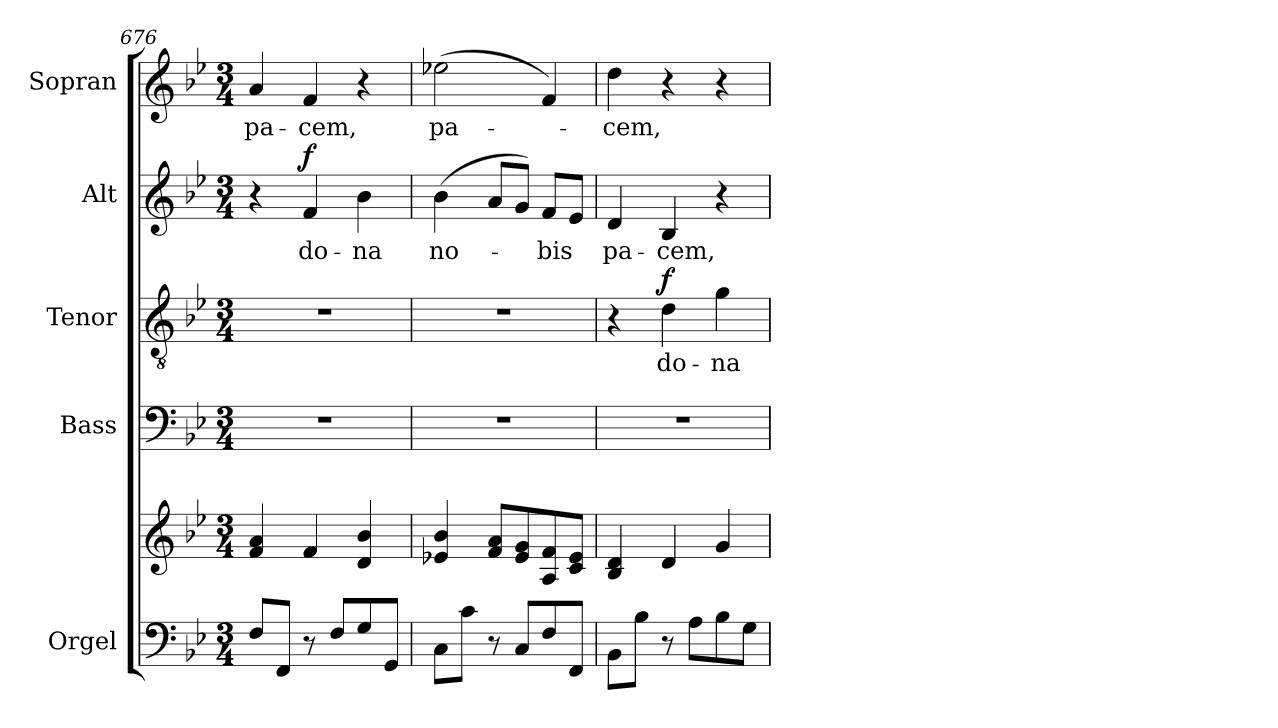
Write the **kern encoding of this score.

**kern	**kern	**kern	**kern	**text	**dynam	**kern	**text	**dynam	**kern	**text
*part5	*part5	*part4	*part3	*part3	*part3	*part2	*part2	*part2	*part1	*part1
*staff6	*staff5	*staff4	*staff3	*staff3	*staff3	*staff2	*staff2	*staff2	*staff1	*staff1
*I"Orgel	*	*I"Bass	*I"Tenor	*	*	*I"Alt	*	*	*I"Sopran	*
*I'Org.	*	*I'B.	*I'T.	*	*	*I'A.	*	*	*I'S.	*
*clefF4	*clefG2	*clefF4	*clefGv2	*	*	*clefG2	*	*	*clefG2	*
*k[b-e-]	*k[b-e-]	*k[b-e-]	*k[b-e-]	*	*	*k[b-e-]	*	*	*k[b-e-]	*
*B-:	*B-:	*B-:	*B-:	*	*	*B-:	*	*	*B-:	*
*M3/4	*M3/4	*M3/4	*M3/4	*	*	*M3/4	*	*	*M3/4	*
=676	=676	=676	=676	=676	=676	=676	=676	=676	=676	=676
!	!	!	!	!	!	!	!	!	!	!LO:LY:b
8F/L	4f/ 4a/	2.r	2.r	.	.	4r	.	.	4a/	pa-
8FF/J	.	.	.	.	.	.	.	.	.	.
!	!	!	!	!	!	!	!LO:LY:b	!LO:DY:a	!	!LO:LY:b
8r	4f/	.	.	.	.	4f/	do-	f	4f/	-cem,
8F/L	.	.	.	.	.	.	.	.	.	.
!	!	!	!	!	!	!	!LO:LY:b	!	!	!
8G/	4d/ 4b-/	.	.	.	.	4b-\	-na	.	4r	.
8GG/J	.	.	.	.	.	.	.	.	.	.
!!LO:LB:g=z
=677	=677	=677	=677	=677	=677	=677	=677	=677	=677	=677
!	!	!	!	!	!	!	!LO:LY:b	!	!	!LO:LY:b
8C\L	4e-X/ 4b-/	2.r	2.r	.	.	(>4b-\	no-	.	(>2ee-X\	pa-
8c\J	.	.	.	.	.	.	.	.	.	.
8r	8f/ 8a/L	.	.	.	.	8a/L	.	.	.	.
8C/L	8e-/ 8g/	.	.	.	.	8g/J)	.	.	.	.
!	!	!	!	!	!	!	!LO:LY:b	!	!	!
8F/	8A/ 8f/	.	.	.	.	8f/L	-bis	.	4f/)	.
8FF/J	8c/ 8e-/J	.	.	.	.	8e-/J	.	.	.	.
=678	=678	=678	=678	=678	=678	=678	=678	=678	=678	=678
!	!	!	!	!	!	!	!LO:LY:b	!	!	!LO:LY:b
8BB-\L	4B-/ 4d/	2.r	4r	.	.	4d/	pa-	.	4dd\	-cem,
8B-\J	.	.	.	.	.	.	.	.	.	.
!	!	!	!	!LO:LY:b	!LO:DY:a	!	!LO:LY:b	!	!	!
8r	4d/	.	4d\	do-	f	4B-/	-cem,	.	4r	.
8A\L	.	.	.	.	.	.	.	.	.	.
!	!	!	!	!LO:LY:b	!	!	!	!	!	!
8B-\	4g/	.	4g\	-na	.	4r	.	.	4r	.
8G\J	.	.	.	.	.	.	.	.	.	.
=	=	=	=	=	=	=	=	=	=	=
*-	*-	*-	*-	*-	*-	*-	*-	*-	*-	*-
